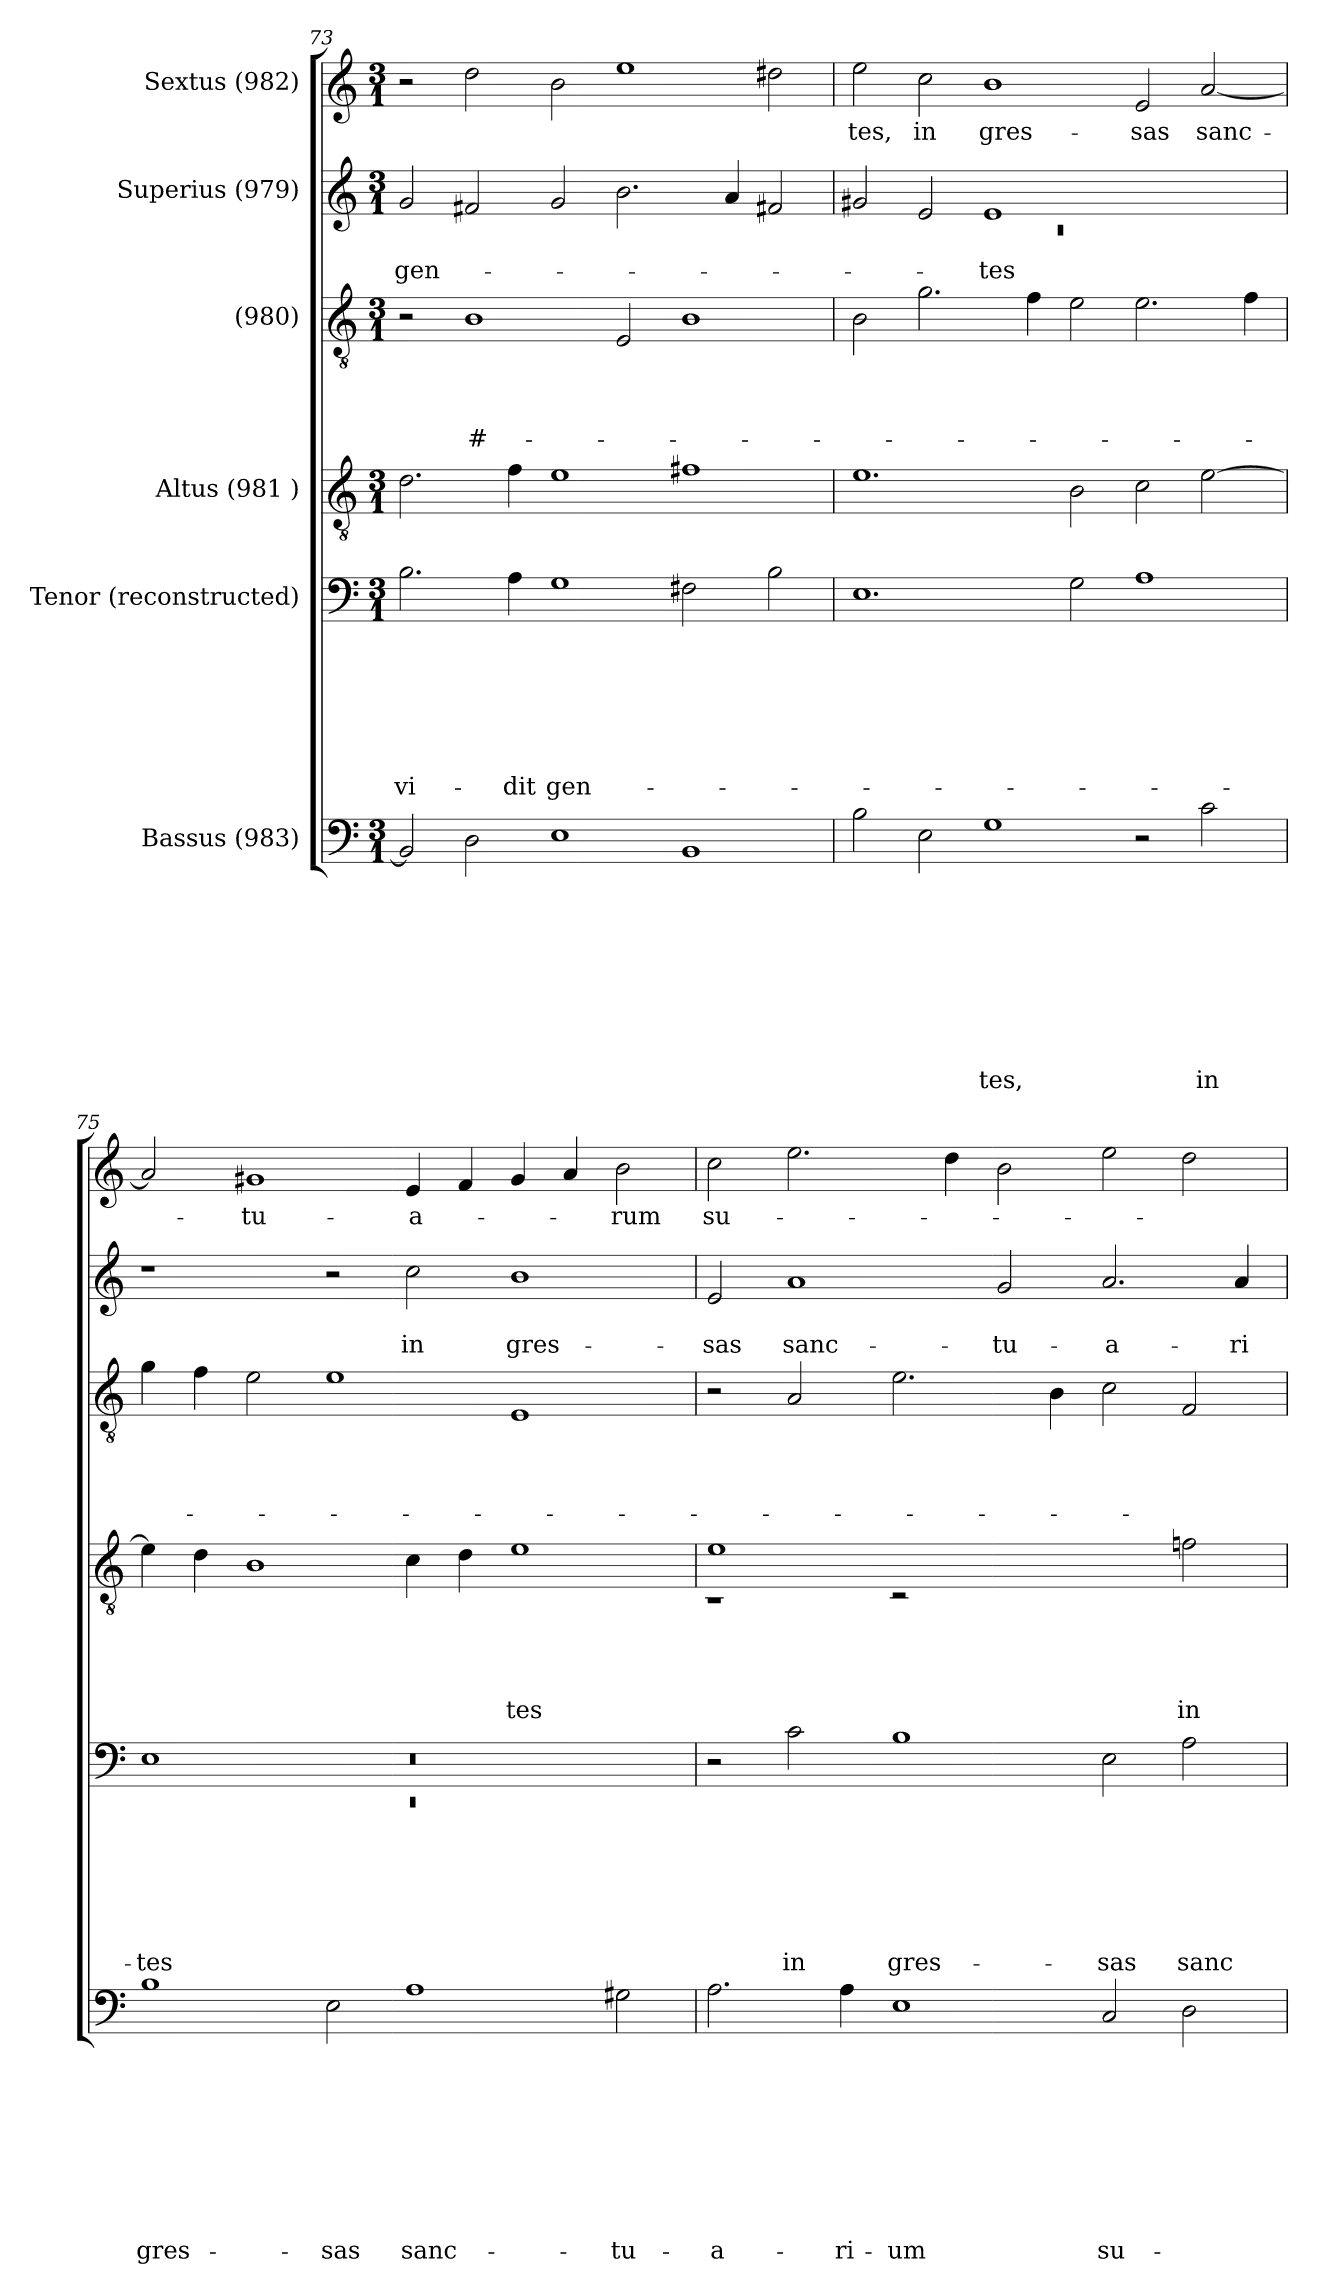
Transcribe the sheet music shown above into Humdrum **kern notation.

**kern	**text	**text	**text	**text	**text	**text	**text	**text	**text	**kern	**text	**text	**text	**text	**text	**text	**text	**kern	**text	**text	**text	**text	**text	**kern	**text	**text	**text	**text	**kern	**text	**text	**kern	**text
*part6	*part6	*part6	*part6	*part6	*part6	*part6	*part6	*part6	*part6	*part5	*part5	*part5	*part5	*part5	*part5	*part5	*part5	*part4	*part4	*part4	*part4	*part4	*part4	*part3	*part3	*part3	*part3	*part3	*part2	*part2	*part2	*part1	*part1
*staff6	*staff6	*staff6	*staff6	*staff6	*staff6	*staff6	*staff6	*staff6	*staff6	*staff5	*staff5	*staff5	*staff5	*staff5	*staff5	*staff5	*staff5	*staff4	*staff4	*staff4	*staff4	*staff4	*staff4	*staff3	*staff3	*staff3	*staff3	*staff3	*staff2	*staff2	*staff2	*staff1	*staff1
*I"Bassus (983)	*	*	*	*	*	*	*	*	*	*I"Tenor (reconstructed)	*	*	*	*	*	*	*	*I"Altus (981 )	*	*	*	*	*	*I"(980)	*	*	*	*	*I"Superius (979)	*	*	*I"Sextus (982)	*
*clefF4	*	*	*	*	*	*	*	*	*	*clefF4	*	*	*	*	*	*	*	*clefGv2	*	*	*	*	*	*clefGv2	*	*	*	*	*clefG2	*	*	*clefG2	*
*k[]	*	*	*	*	*	*	*	*	*	*k[]	*	*	*	*	*	*	*	*k[]	*	*	*	*	*	*k[]	*	*	*	*	*k[]	*	*	*k[]	*
*C:	*	*	*	*	*	*	*	*	*	*C:	*	*	*	*	*	*	*	*C:	*	*	*	*	*	*C:	*	*	*	*	*C:	*	*	*C:	*
*M3/1	*	*	*	*	*	*	*	*	*	*M3/1	*	*	*	*	*	*	*	*M3/1	*	*	*	*	*	*M3/1	*	*	*	*	*M3/1	*	*	*M3/1	*
=73	=73	=73	=73	=73	=73	=73	=73	=73	=73	=73	=73	=73	=73	=73	=73	=73	=73	=73	=73	=73	=73	=73	=73	=73	=73	=73	=73	=73	=73	=73	=73	=73	=73
!	!	!	!	!	!	!	!	!	!	!	!	!	!	!	!	!	!LO:LY:b	!	!	!	!	!	!	!	!	!	!	!	!	!	!LO:LY:b	!	!
2BB/]	.	.	.	.	.	.	.	.	.	2.B\	.	.	.	.	.	.	vi-	2.d\	.	.	.	.	.	2r	.	.	.	.	2g/	.	gen-	2r	.
!	!	!	!	!	!	!	!	!	!	!	!	!	!	!	!	!	!	!	!	!	!	!	!	!	!	!	!	!LO:LY:b	!	!	!	!	!
2D\	.	.	.	.	.	.	.	.	.	.	.	.	.	.	.	.	.	.	.	.	.	.	.	1B	.	.	.	-#-	2f#X/	.	.	2dd\	.
!	!	!	!	!	!	!	!	!	!	!	!	!	!	!	!	!	!LO:LY:b	!	!	!	!	!	!	!	!	!	!	!	!	!	!	!	!
.	.	.	.	.	.	.	.	.	.	4A\	.	.	.	.	.	.	-dit	4f\	.	.	.	.	.	.	.	.	.	.	.	.	.	.	.
!	!	!	!	!	!	!	!	!	!	!	!	!	!	!	!	!	!LO:LY:b	!	!	!	!	!	!	!	!	!	!	!	!	!	!	!	!
1E	.	.	.	.	.	.	.	.	.	1G	.	.	.	.	.	.	gen-	1e	.	.	.	.	.	.	.	.	.	.	2g/	.	.	2b\	.
.	.	.	.	.	.	.	.	.	.	.	.	.	.	.	.	.	.	.	.	.	.	.	.	2E/	.	.	.	.	2.b\	.	.	1ee	.
1BB	.	.	.	.	.	.	.	.	.	2F#X\	.	.	.	.	.	.	.	1f#X	.	.	.	.	.	1B	.	.	.	.	.	.	.	.	.
.	.	.	.	.	.	.	.	.	.	.	.	.	.	.	.	.	.	.	.	.	.	.	.	.	.	.	.	.	4a/	.	.	.	.
.	.	.	.	.	.	.	.	.	.	2B\	.	.	.	.	.	.	.	.	.	.	.	.	.	.	.	.	.	.	2f#X/	.	.	2dd#\	.
=74	=74	=74	=74	=74	=74	=74	=74	=74	=74	=74	=74	=74	=74	=74	=74	=74	=74	=74	=74	=74	=74	=74	=74	=74	=74	=74	=74	=74	=74	=74	=74	=74	=74
*	*	*	*	*	*	*	*	*	*	*	*	*	*	*	*	*	*	*	*	*	*	*	*	*	*	*	*	*	*^	*	*	*	*
!	!	!	!	!	!	!	!	!	!	!	!	!	!	!	!	!	!	!	!	!	!	!	!	!	!	!	!	!	!	!LO:N:vis=1	!	!	!	!LO:LY:b
2B\	.	.	.	.	.	.	.	.	.	1.E	.	.	.	.	.	.	.	1.e	.	.	.	.	.	2B\	.	.	.	.	2g#X/	0.rc	.	.	2ee\	-tes,
!	!	!	!	!	!	!	!	!	!	!	!	!	!	!	!	!	!	!	!	!	!	!	!	!	!	!	!	!	!	!	!	!	!	!LO:LY:b
2E\	.	.	.	.	.	.	.	.	.	.	.	.	.	.	.	.	.	.	.	.	.	.	.	2.g\	.	.	.	.	2e/	.	.	.	2cc\	in
!	!	!	!	!	!	!	!	!	!LO:LY:b	!	!	!	!	!	!	!	!	!	!	!	!	!	!	!	!	!	!	!	!	!	!	!LO:LY:b	!	!LO:LY:b
1G	.	.	.	.	.	.	.	.	-tes,	.	.	.	.	.	.	.	.	.	.	.	.	.	.	.	.	.	.	.	1e	.	.	-tes	1b	gres-
.	.	.	.	.	.	.	.	.	.	.	.	.	.	.	.	.	.	.	.	.	.	.	.	4f\	.	.	.	.	.	.	.	.	.	.
.	.	.	.	.	.	.	.	.	.	2G\	.	.	.	.	.	.	.	2B\	.	.	.	.	.	2e\	.	.	.	.	.	.	.	.	.	.
!	!	!	!	!	!	!	!	!	!	!	!	!	!	!	!	!	!	!	!	!	!	!	!	!	!	!	!	!	!	!	!	!	!	!LO:LY:b
2r	.	.	.	.	.	.	.	.	.	1A	.	.	.	.	.	.	.	2c\	.	.	.	.	.	2.e\	.	.	.	.	1ryy	.	.	.	2e/	-sas
!	!	!	!	!	!	!	!	!	!LO:LY:b	!	!	!	!	!	!	!	!	!	!	!	!	!	!	!	!	!	!	!	!	!	!	!	!	!LO:LY:b
2c\	.	.	.	.	.	.	.	.	in	.	.	.	.	.	.	.	.	[>2e\	.	.	.	.	.	.	.	.	.	.	.	.	.	.	[<2a/	sanc-
.	.	.	.	.	.	.	.	.	.	.	.	.	.	.	.	.	.	.	.	.	.	.	.	4f\	.	.	.	.	.	.	.	.	.	.
*	*	*	*	*	*	*	*	*	*	*	*	*	*	*	*	*	*	*	*	*	*	*	*	*	*	*	*	*	*v	*v	*	*	*	*
=75	=75	=75	=75	=75	=75	=75	=75	=75	=75	=75	=75	=75	=75	=75	=75	=75	=75	=75	=75	=75	=75	=75	=75	=75	=75	=75	=75	=75	=75	=75	=75	=75	=75
*	*	*	*	*	*	*	*	*	*	*^	*	*	*	*	*	*	*	*	*	*	*	*	*	*	*	*	*	*	*	*	*	*	*
*	*	*	*	*	*	*	*	*	*	*	*^	*	*	*	*	*	*	*	*	*	*	*	*	*	*	*	*	*	*	*	*	*	*	*
!	!	!	!	!	!	!	!	!	!LO:LY:b	!	!LO:N:vis=1	!LO:N:vis=1	!	!	!	!	!	!	!LO:LY:b	!	!	!	!	!	!	!	!	!	!	!	!	!	!	!	!
1B	.	.	.	.	.	.	.	.	gres-	1E	0.rEE	0.r	.	.	.	.	.	.	-tes	4e\]	.	.	.	.	.	4g\	.	.	.	.	1r	.	.	2a/]	.
.	.	.	.	.	.	.	.	.	.	.	.	.	.	.	.	.	.	.	.	4d\	.	.	.	.	.	4f\	.	.	.	.	.	.	.	.	.
!	!	!	!	!	!	!	!	!	!	!	!	!	!	!	!	!	!	!	!	!	!	!	!	!	!	!	!	!	!	!	!	!	!	!	!LO:LY:b
.	.	.	.	.	.	.	.	.	.	.	.	.	.	.	.	.	.	.	.	1B	.	.	.	.	.	2e\	.	.	.	.	.	.	.	1g#X	-tu-
!	!	!	!	!	!	!	!	!	!LO:LY:b	!	!	!	!	!	!	!	!	!	!	!	!	!	!	!	!	!	!	!	!	!	!	!	!	!	!
2E\	.	.	.	.	.	.	.	.	-sas	0ryy	.	.	.	.	.	.	.	.	.	.	.	.	.	.	.	1e	.	.	.	.	2r	.	.	.	.
!	!	!	!	!	!	!	!	!	!LO:LY:b	!	!	!	!	!	!	!	!	!	!	!	!	!	!	!	!	!	!	!	!	!	!	!	!LO:LY:b	!	!LO:LY:b
1A	.	.	.	.	.	.	.	.	sanc-	.	.	.	.	.	.	.	.	.	.	4c\	.	.	.	.	.	.	.	.	.	.	2cc\	.	in	4e/	-a-
.	.	.	.	.	.	.	.	.	.	.	.	.	.	.	.	.	.	.	.	4d\	.	.	.	.	.	.	.	.	.	.	.	.	.	4f/	.
!	!	!	!	!	!	!	!	!	!	!	!	!	!	!	!	!	!	!	!	!	!	!	!	!	!LO:LY:b	!	!	!	!	!	!	!	!LO:LY:b	!	!
.	.	.	.	.	.	.	.	.	.	.	.	.	.	.	.	.	.	.	.	1e	.	.	.	.	-tes	1E	.	.	.	.	1b	.	gres-	4g#/	.
.	.	.	.	.	.	.	.	.	.	.	.	.	.	.	.	.	.	.	.	.	.	.	.	.	.	.	.	.	.	.	.	.	.	4a/	.
!	!	!	!	!	!	!	!	!	!LO:LY:b	!	!	!	!	!	!	!	!	!	!	!	!	!	!	!	!	!	!	!	!	!	!	!	!	!	!LO:LY:b
2G#\	.	.	.	.	.	.	.	.	-tu-	.	.	.	.	.	.	.	.	.	.	.	.	.	.	.	.	.	.	.	.	.	.	.	.	2b\	-rum
*	*	*	*	*	*	*	*	*	*	*v	*v	*v	*	*	*	*	*	*	*	*	*	*	*	*	*	*	*	*	*	*	*	*	*	*	*
!!LO:PB:g=z
=76	=76	=76	=76	=76	=76	=76	=76	=76	=76	=76	=76	=76	=76	=76	=76	=76	=76	=76	=76	=76	=76	=76	=76	=76	=76	=76	=76	=76	=76	=76	=76	=76	=76
!	!	!	!	!	!	!	!	!	!LO:LY:b	!	!	!	!	!	!	!	!	!	!	!	!	!	!	!	!	!	!	!	!	!	!LO:LY:b	!	!LO:LY:b
*	*	*	*	*	*	*	*	*	*	*	*	*	*	*	*	*	*	*^	*	*	*	*	*	*	*	*	*	*	*	*	*	*	*
2.A\	.	.	.	.	.	.	.	.	-a-	2r	.	.	.	.	.	.	.	1e	1rC	.	.	.	.	.	2r	.	.	.	.	2e/	.	-sas	2cc\	su-
!	!	!	!	!	!	!	!	!	!	!	!	!	!	!	!	!	!LO:LY:b	!	!	!	!	!	!	!	!	!	!	!	!	!	!	!LO:LY:b	!	!
.	.	.	.	.	.	.	.	.	.	2c\	.	.	.	.	.	.	in	.	.	.	.	.	.	.	2A/	.	.	.	.	1a	.	sanc-	2.ee\	.
!	!	!	!	!	!	!	!	!	!LO:LY:b	!	!	!	!	!	!	!	!	!	!	!	!	!	!	!	!	!	!	!	!	!	!	!	!	!
4A\	.	.	.	.	.	.	.	.	-ri-	.	.	.	.	.	.	.	.	.	.	.	.	.	.	.	.	.	.	.	.	.	.	.	.	.
!	!	!	!	!	!	!	!	!	!LO:LY:b:rj	!	!	!	!	!	!	!	!LO:LY:b	!	!	!	!	!	!	!	!	!	!	!	!	!	!	!	!	!
1E	.	.	.	.	.	.	.	.	-um	1B	.	.	.	.	.	.	gres-	0ryy	2rC	.	.	.	.	.	2.e\	.	.	.	.	.	.	.	.	.
.	.	.	.	.	.	.	.	.	.	.	.	.	.	.	.	.	.	.	.	.	.	.	.	.	.	.	.	.	.	.	.	.	4dd\	.
!	!	!	!	!	!	!	!	!	!	!	!	!	!	!	!	!	!	!	!	!	!	!	!	!	!	!	!	!	!	!	!	!LO:LY:b	!	!
.	.	.	.	.	.	.	.	.	.	.	.	.	.	.	.	.	.	.	1ryy	.	.	.	.	.	.	.	.	.	.	2g/	.	-tu-	2b\	.
.	.	.	.	.	.	.	.	.	.	.	.	.	.	.	.	.	.	.	.	.	.	.	.	.	4B\	.	.	.	.	.	.	.	.	.
!	!	!	!	!	!	!	!	!	!LO:LY:b	!	!	!	!	!	!	!	!LO:LY:b	!	!	!	!	!	!	!	!	!	!	!	!	!	!	!LO:LY:b	!	!
2C/	.	.	.	.	.	.	.	.	su-	2E\	.	.	.	.	.	.	-sas	.	.	.	.	.	.	.	2c\	.	.	.	.	2.a/	.	-a-	2ee\	.
!	!	!	!	!	!	!	!	!	!	!	!	!	!	!	!	!	!LO:LY:b	!	!	!	!	!	!	!LO:LY:b	!	!	!	!	!	!	!	!	!	!
2D\	.	.	.	.	.	.	.	.	.	2A\	.	.	.	.	.	.	sanc-	.	2fn\	.	.	.	.	in	2F/	.	.	.	.	.	.	.	2dd\	.
!	!	!	!	!	!	!	!	!	!	!	!	!	!	!	!	!	!	!	!	!	!	!	!	!	!	!	!	!	!	!	!	!LO:LY:b	!	!
.	.	.	.	.	.	.	.	.	.	.	.	.	.	.	.	.	.	.	.	.	.	.	.	.	.	.	.	.	.	4a/	.	-ri-	.	.
*	*	*	*	*	*	*	*	*	*	*	*	*	*	*	*	*	*	*v	*v	*	*	*	*	*	*	*	*	*	*	*	*	*	*	*
=	=	=	=	=	=	=	=	=	=	=	=	=	=	=	=	=	=	=	=	=	=	=	=	=	=	=	=	=	=	=	=	=	=
*-	*-	*-	*-	*-	*-	*-	*-	*-	*-	*-	*-	*-	*-	*-	*-	*-	*-	*-	*-	*-	*-	*-	*-	*-	*-	*-	*-	*-	*-	*-	*-	*-	*-
